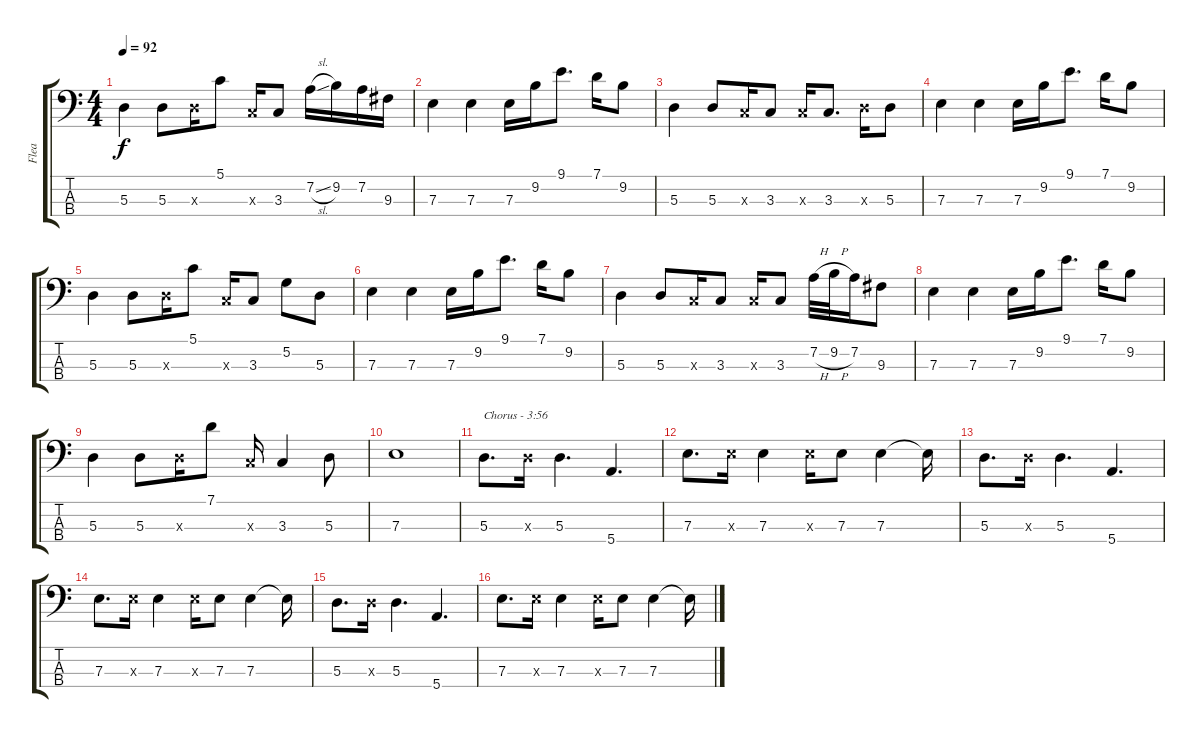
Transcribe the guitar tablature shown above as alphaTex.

\track ("Flea" "Flea") {instrument electricbassfinger}
\staff {score tabs}
\tuning (G2 D2 A1 E1) {hide}
\ts (4 4)
\tempo 92
\clef f4
\ks c
5.3.4{dy f} 5.3.8 5.3{x}.16 5.1.8 3.3{x}.16 3.3.8 7.2{sl}.16 9.2.16 7.2.16 9.3.16 |
7.3.4 7.3.4 7.3.16 9.2.16 9.1.8{d} 7.1.16 9.2.8 |
5.3.4 5.3.8 3.3{x}.16 3.3.8 3.3{x}.16 3.3.8{d} 5.3{x}.16 5.3.8 |
7.3.4 7.3.4 7.3.16 9.2.16 9.1.8{d} 7.1.16 9.2.8 |
5.3.4 5.3.8 5.3{x}.16 5.1.8 3.3{x}.16 3.3.8 5.2.8 5.3.8 |
7.3.4 7.3.4 7.3.16 9.2.16 9.1.8{d} 7.1.16 9.2.8 |
5.3.4 5.3.8 3.3{x}.16 3.3.8 3.3{x}.16 3.3.8 7.2{h}.32 9.2{h}.32 7.2.16 9.3.8 |
7.3.4 7.3.4 7.3.16 9.2.16 9.1.8{d} 7.1.16 9.2.8 |
5.3.4 5.3.8 5.3{x}.16 7.1.8 3.3{x}.16 3.3.4 5.3.8 |
7.3.1 |
5.3.8{d txt "Chorus - 3:56"} 5.3{x}.16 5.3.4{d} 5.4.4{d} |
7.3.8{d} 7.3{x}.16 7.3.4 7.3{x}.16 7.3.8 7.3.4 7.3{t}.16 |
5.3.8{d} 5.3{x}.16 5.3.4{d} 5.4.4{d} |
7.3.8{d} 7.3{x}.16 7.3.4 7.3{x}.16 7.3.8 7.3.4 7.3{t}.16 |
5.3.8{d} 5.3{x}.16 5.3.4{d} 5.4.4{d} |
7.3.8{d} 7.3{x}.16 7.3.4 7.3{x}.16 7.3.8 7.3.4 7.3{t}.16
